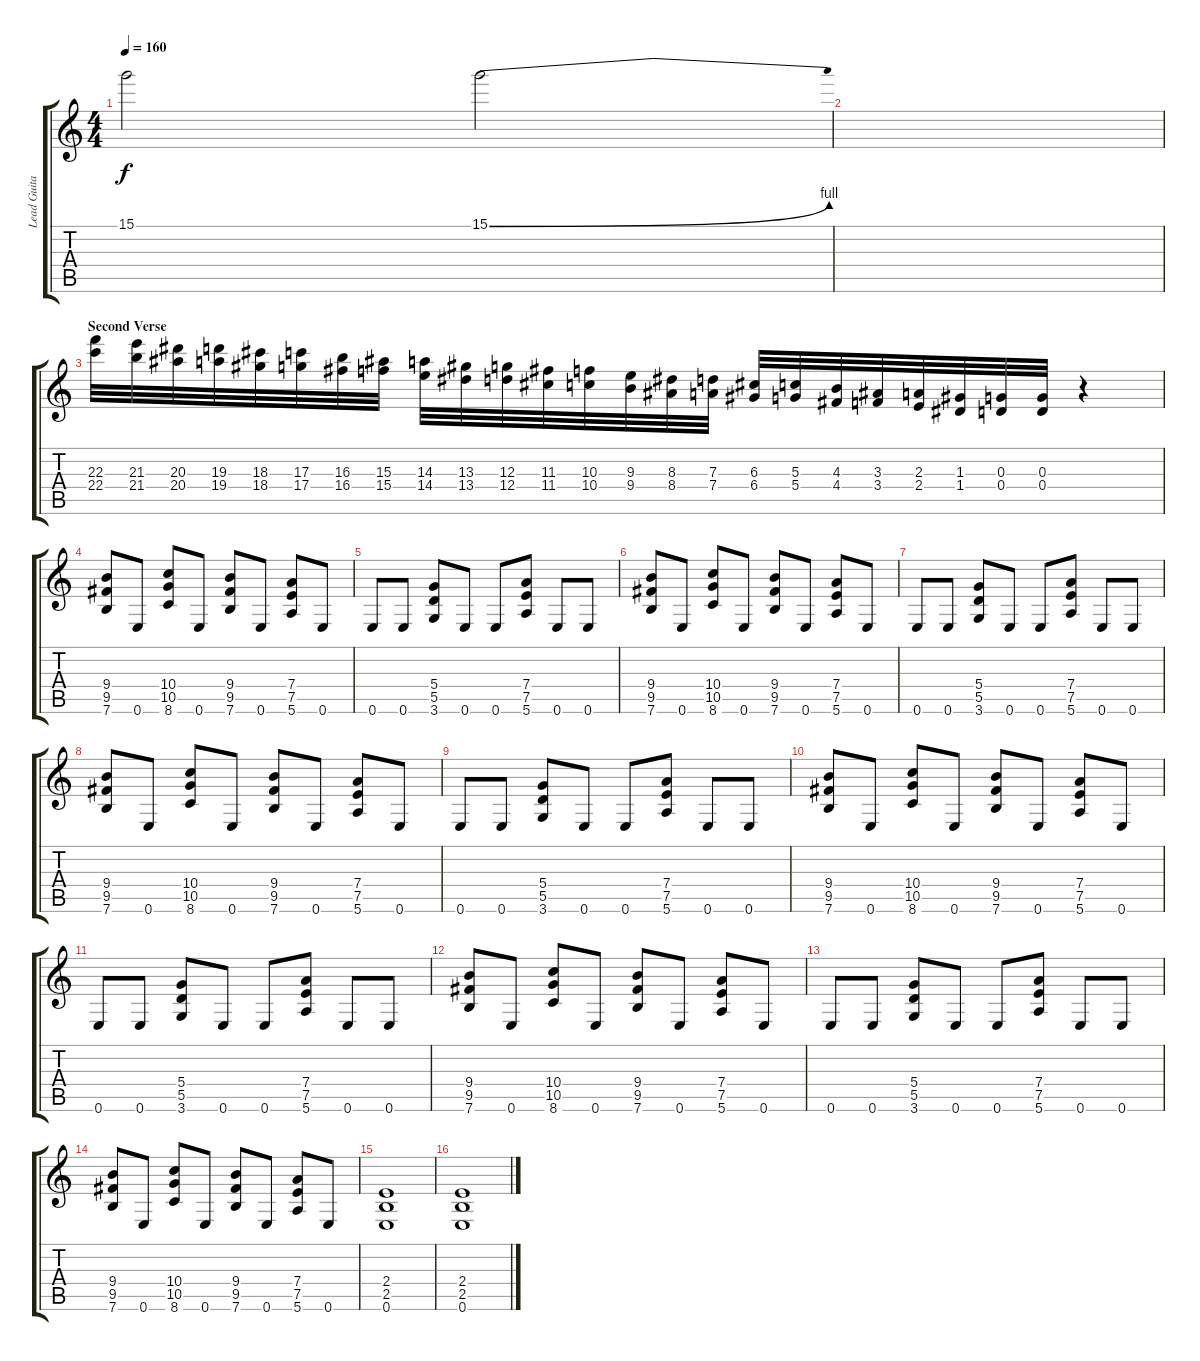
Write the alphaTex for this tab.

\track ("Lead Guitar" "Lead Guita") {instrument distortionguitar}
\staff {score tabs}
\tuning (E4 B3 G3 D3 A2 E2) {hide}
\ts (4 4)
\tempo 160
\clef g2
\ks c
15.1.2{dy f} 15.1{be (bend 0 0 60 4)}.2 |
|
\section ("" "Second Verse")
(22.3 22.4).32{instrument guitarfretnoise} (21.3 21.4).32 (20.3 20.4).32 (19.3 19.4).32 (18.3 18.4).32 (17.3 17.4).32 (16.3 16.4).32 (15.3 15.4).32 (14.3 14.4).32 (13.3 13.4).32 (12.3 12.4).32 (11.3 11.4).32 (10.3 10.4).32 (9.3 9.4).32 (8.3 8.4).32 (7.3 7.4).32 (6.3 6.4).32 (5.3 5.4).32 (4.3 4.4).32 (3.3 3.4).32 (2.3 2.4).32 (1.3 1.4).32 (0.3 0.4).32 (0.3 0.4).32 r.4 |
(9.4 9.5 7.6).8{instrument distortionguitar} 0.6.8 (10.4 10.5 8.6).8 0.6.8 (9.4 9.5 7.6).8 0.6.8 (7.4 7.5 5.6).8 0.6.8 |
0.6.8 0.6.8 (5.4 5.5 3.6).8 0.6.8 0.6.8 (7.4 7.5 5.6).8 0.6.8 0.6.8 |
(9.4 9.5 7.6).8 0.6.8 (10.4 10.5 8.6).8 0.6.8 (9.4 9.5 7.6).8 0.6.8 (7.4 7.5 5.6).8 0.6.8 |
0.6.8 0.6.8 (5.4 5.5 3.6).8 0.6.8 0.6.8 (7.4 7.5 5.6).8 0.6.8 0.6.8 |
(9.4 9.5 7.6).8 0.6.8 (10.4 10.5 8.6).8 0.6.8 (9.4 9.5 7.6).8 0.6.8 (7.4 7.5 5.6).8 0.6.8 |
0.6.8 0.6.8 (5.4 5.5 3.6).8 0.6.8 0.6.8 (7.4 7.5 5.6).8 0.6.8 0.6.8 |
(9.4 9.5 7.6).8 0.6.8 (10.4 10.5 8.6).8 0.6.8 (9.4 9.5 7.6).8 0.6.8 (7.4 7.5 5.6).8 0.6.8 |
0.6.8 0.6.8 (5.4 5.5 3.6).8 0.6.8 0.6.8 (7.4 7.5 5.6).8 0.6.8 0.6.8 |
(9.4 9.5 7.6).8 0.6.8 (10.4 10.5 8.6).8 0.6.8 (9.4 9.5 7.6).8 0.6.8 (7.4 7.5 5.6).8 0.6.8 |
0.6.8 0.6.8 (5.4 5.5 3.6).8 0.6.8 0.6.8 (7.4 7.5 5.6).8 0.6.8 0.6.8 |
(9.4 9.5 7.6).8 0.6.8 (10.4 10.5 8.6).8 0.6.8 (9.4 9.5 7.6).8 0.6.8 (7.4 7.5 5.6).8 0.6.8 |
(2.4 2.5 0.6).1 |
(2.4 2.5 0.6).1
